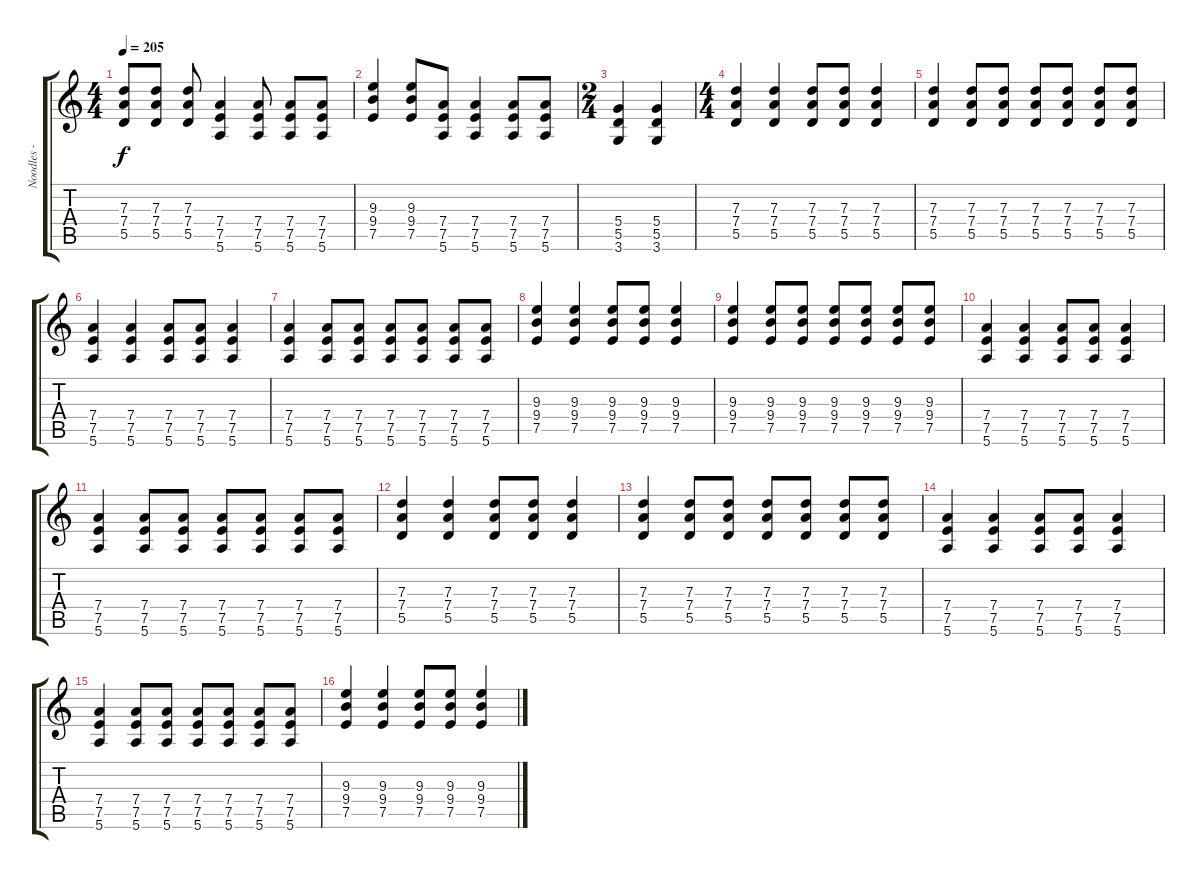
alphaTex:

\track ("Noodles - Guitar" "Noodles - ") {instrument electricguitarmuted}
\staff {score tabs}
\tuning (E4 B3 G3 D3 A2 E2) {hide}
\ts (4 4)
\tempo 205
\clef g2
\ks c
(7.3 7.4 5.5).8{dy f} (7.3 7.4 5.5).8 (7.3 7.4 5.5).8 (7.4 7.5 5.6).4 (7.4 7.5 5.6).8 (7.4 7.5 5.6).8 (7.4 7.5 5.6).8 |
(9.3 9.4 7.5).4 (9.3 9.4 7.5).8 (7.4 7.5 5.6).8 (7.4 7.5 5.6).4 (7.4 7.5 5.6).8 (7.4 7.5 5.6).8 |
\ts (2 4)
(5.4 5.5 3.6).4 (5.4 5.5 3.6).4 |
\ts (4 4)
(7.3 7.4 5.5).4{volume 13} (7.3 7.4 5.5).4 (7.3 7.4 5.5).8 (7.3 7.4 5.5).8 (7.3 7.4 5.5).4 |
(7.3 7.4 5.5).4 (7.3 7.4 5.5).8 (7.3 7.4 5.5).8 (7.3 7.4 5.5).8 (7.3 7.4 5.5).8 (7.3 7.4 5.5).8 (7.3 7.4 5.5).8 |
(7.4 7.5 5.6).4 (7.4 7.5 5.6).4 (7.4 7.5 5.6).8 (7.4 7.5 5.6).8 (7.4 7.5 5.6).4 |
(7.4 7.5 5.6).4 (7.4 7.5 5.6).8 (7.4 7.5 5.6).8 (7.4 7.5 5.6).8 (7.4 7.5 5.6).8 (7.4 7.5 5.6).8 (7.4 7.5 5.6).8 |
(9.3 9.4 7.5).4 (9.3 9.4 7.5).4 (9.3 9.4 7.5).8 (9.3 9.4 7.5).8 (9.3 9.4 7.5).4 |
(9.3 9.4 7.5).4 (9.3 9.4 7.5).8 (9.3 9.4 7.5).8 (9.3 9.4 7.5).8 (9.3 9.4 7.5).8 (9.3 9.4 7.5).8 (9.3 9.4 7.5).8 |
(7.4 7.5 5.6).4 (7.4 7.5 5.6).4 (7.4 7.5 5.6).8 (7.4 7.5 5.6).8 (7.4 7.5 5.6).4 |
(7.4 7.5 5.6).4 (7.4 7.5 5.6).8 (7.4 7.5 5.6).8 (7.4 7.5 5.6).8 (7.4 7.5 5.6).8 (7.4 7.5 5.6).8 (7.4 7.5 5.6).8 |
(7.3 7.4 5.5).4{volume 13} (7.3 7.4 5.5).4 (7.3 7.4 5.5).8 (7.3 7.4 5.5).8 (7.3 7.4 5.5).4 |
(7.3 7.4 5.5).4 (7.3 7.4 5.5).8 (7.3 7.4 5.5).8 (7.3 7.4 5.5).8 (7.3 7.4 5.5).8 (7.3 7.4 5.5).8 (7.3 7.4 5.5).8 |
(7.4 7.5 5.6).4 (7.4 7.5 5.6).4 (7.4 7.5 5.6).8 (7.4 7.5 5.6).8 (7.4 7.5 5.6).4 |
(7.4 7.5 5.6).4 (7.4 7.5 5.6).8 (7.4 7.5 5.6).8 (7.4 7.5 5.6).8 (7.4 7.5 5.6).8 (7.4 7.5 5.6).8 (7.4 7.5 5.6).8 |
(9.3 9.4 7.5).4 (9.3 9.4 7.5).4 (9.3 9.4 7.5).8 (9.3 9.4 7.5).8 (9.3 9.4 7.5).4
